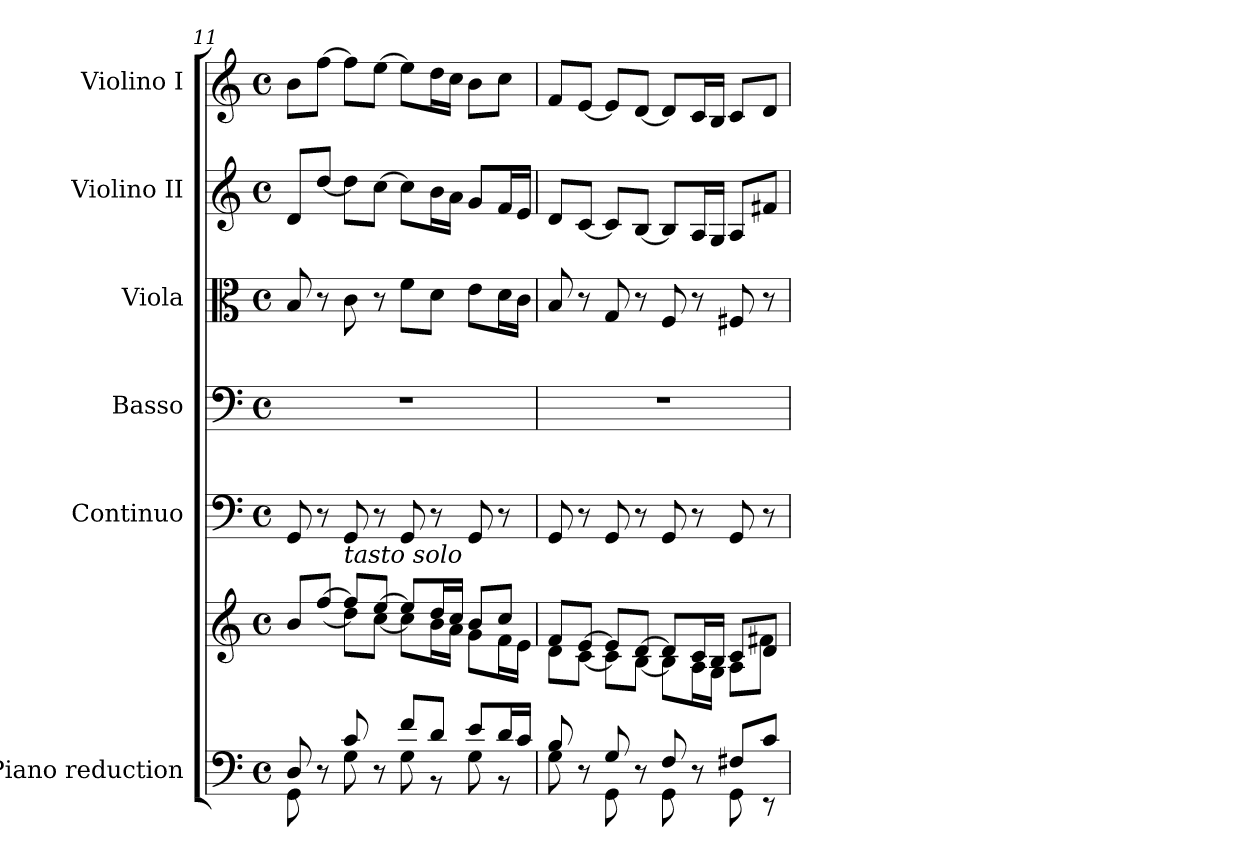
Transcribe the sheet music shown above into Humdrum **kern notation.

**kern	**kern	**kern	**kern	**kern	**kern	**kern
*part6	*part6	*part5	*part4	*part3	*part2	*part1
*staff7	*staff6	*staff5	*staff4	*staff3	*staff2	*staff1
*I"Piano reduction	*	*I"Continuo	*I"Basso	*I"Viola	*I"Violino II	*I"Violino I
*I'Pno	*	*	*	*I'Vla	*I'Vln	*I'Vln
*clefF4	*clefG2	*clefF4	*clefF4	*clefC3	*clefG2	*clefG2
*k[]	*k[]	*k[]	*k[]	*k[]	*k[]	*k[]
*M4/4	*M4/4	*M4/4	*M4/4	*M4/4	*M4/4	*M4/4
*met(c)	*met(c)	*met(c)	*met(c)	*met(c)	*met(c)	*met(c)
=11	=11	=11	=11	=11	=11	=11
*^	*^	*	*	*	*	*
*	*^	*	*	*	*	*	*	*
8D/L	8ryy	8GG\	8b/L	8ryy	8GG/	1r	8B/	8d/L	8b\L
2..ryy	8r	8ryy	[8ff/J	[8dd\J	8r	.	8r	[8dd/J	[8ff\J
!	!	!	!	!	!LO:TX:b:i:t=tasto solo	!	!	!	!
.	8c/	8G\	8ff/L]	8dd\L]	8GG/	.	8c\	8dd\L]	8ff\L]
.	8r	8ryy	[8ee/J	[8cc\J	8r	.	8r	[8cc\J	[8ee\J
.	8f/L	8G\	8ee/L]	8cc\L]	8GG/	.	8f\L	8cc\L]	8ee\L]
.	8d/J	8r	16dd/L	16b\L	8r	.	8d\J	16b\L	16dd\L
.	.	.	16cc/JJ	16a\JJ	.	.	.	16a\JJ	16cc\JJ
.	8e/L	8G\	8b/L	8g\L	8GG/	.	8e\L	8g/L	8b\L
.	16d/L	8r	8cc/J	16f\L	8r	.	16d\L	16f/L	8cc\J
.	16c/JJ	.	.	16e\JJ	.	.	16c\JJ	16e/JJ	.
*	*v	*v	*	*	*	*	*	*	*
=12	=12	=12	=12	=12	=12	=12	=12	=12
8B/	8G\	8f/L	8d\L	8GG/	1r	8B/	8d/L	8f/L
8r	8ryy	[8e/J	[8c\J	8r	.	8r	[8c/J	[8e/J
8G/	8GG\	8e/L]	8c\L]	8GG/	.	8G/	8c/L]	8e/L]
8r	8ryy	[8d/J	[8B\J	8r	.	8r	[8B/J	[8d/J
8F/	8GG\	8d/L]	8B\L]	8GG/	.	8F/	8B/L]	8d/L]
8r	8ryy	16c/L	16A\L	8r	.	8r	16A/L	16c/L
.	.	16B/JJ	16G\JJ	.	.	.	16G/JJ	16B/JJ
8F#X/L	8GG\	8c/L	8A\L	8GG/	.	8F#X/	8A/L	8c/L
8c/J	8r	8d/J	8f#X\J	8r	.	8r	8f#X/J	8d/J
*v	*v	*	*	*	*	*	*	*
*	*v	*v	*	*	*	*	*
=	=	=	=	=	=	=
*-	*-	*-	*-	*-	*-	*-
